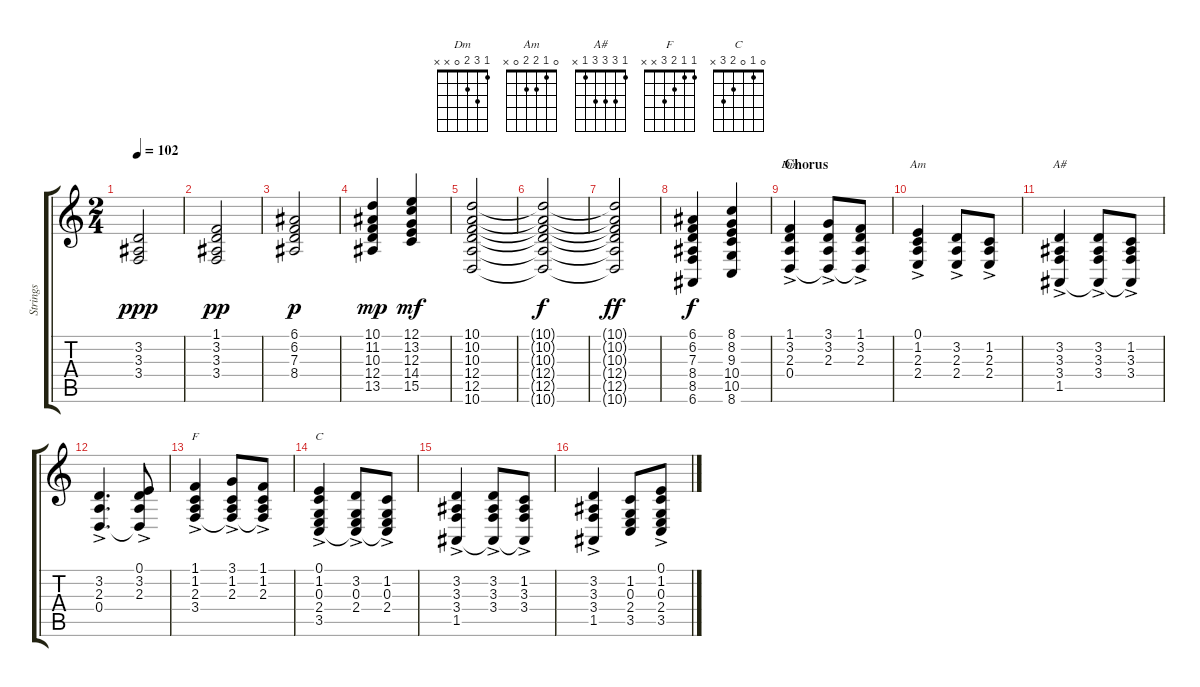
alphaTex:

\track ("Strings" "Strings") {instrument stringensemble2}
\staff {score tabs}
\tuning (E4 B3 G3 D3 A2 E2) {hide}
\chord ("Dm" 1 3 2 0 x x)
\chord ("Am" 0 1 2 2 0 x)
\chord ("A#" 1 3 3 3 1 x)
\chord ("F" 1 1 2 3 x x)
\chord ("C" 0 1 0 2 3 x)
\ts (2 4)
\tempo 102
\clef g2
\ks c
(3.2 3.3 3.4).2{dy ppp} |
(1.1 3.2 3.3 3.4).2{dy pp} |
(6.1 6.2 7.3 8.4).2{dy p} |
(10.1 11.2 10.3 12.4 13.5).4{dy mp} (12.1 13.2 12.3 14.4 15.5).4{dy mf} |
(10.1 10.2 10.3 12.4 12.5 10.6).2 |
(10.1{t} 10.2{t} 10.3{t} 12.4{t} 12.5{t} 10.6{t}).2{dy f} |
(10.1{t} 10.2{t} 10.3{t} 12.4{t} 12.5{t} 10.6{t}).2{dy ff} |
(6.1 6.2 7.3 8.4 8.5 6.6).4{dy f} (8.1 8.2 9.3 10.4 10.5 8.6).4 |
\section ("" "Chorus")
(1.1{ac} 3.2 2.3 0.4).4{ch "Dm"} (3.1{ac} 3.2 2.3 0.4{t}).8 (1.1{ac} 3.2 2.3 0.4{t}).8 |
(0.1{ac} 1.2 2.3 2.4).4{ch "Am"} (3.2{ac} 2.3 2.4).8 (1.2{ac} 2.3 2.4).8 |
(3.2{ac} 3.3 3.4 1.5).4{ch "A#"} (3.2{ac} 3.3 3.4 1.5{t}).8 (1.2{ac} 3.3 3.4 1.5{t}).8 |
(3.2{ac} 2.3 0.4).4{d} (0.1{ac} 3.2 2.3 0.4{t}).8 |
(1.1{ac} 1.2 2.3 3.4).4{ch "F"} (3.1{ac} 1.2 2.3 3.4{t}).8 (1.1{ac} 1.2 2.3 3.4{t}).8 |
(0.1{ac} 1.2 0.3 2.4 3.5).4{ch "C"} (3.2{ac} 0.3 2.4 3.5{t}).8 (1.2{ac} 0.3 2.4 3.5{t}).8 |
(3.2{ac} 3.3 3.4 1.5).4 (3.2{ac} 3.3 3.4 1.5{t}).8 (1.2{ac} 3.3 3.4 1.5{t}).8 |
(3.2{ac} 3.3 3.4 1.5).4 (1.2 0.3 2.4 3.5).8 (0.1{ac} 1.2 0.3 2.4 3.5).8
